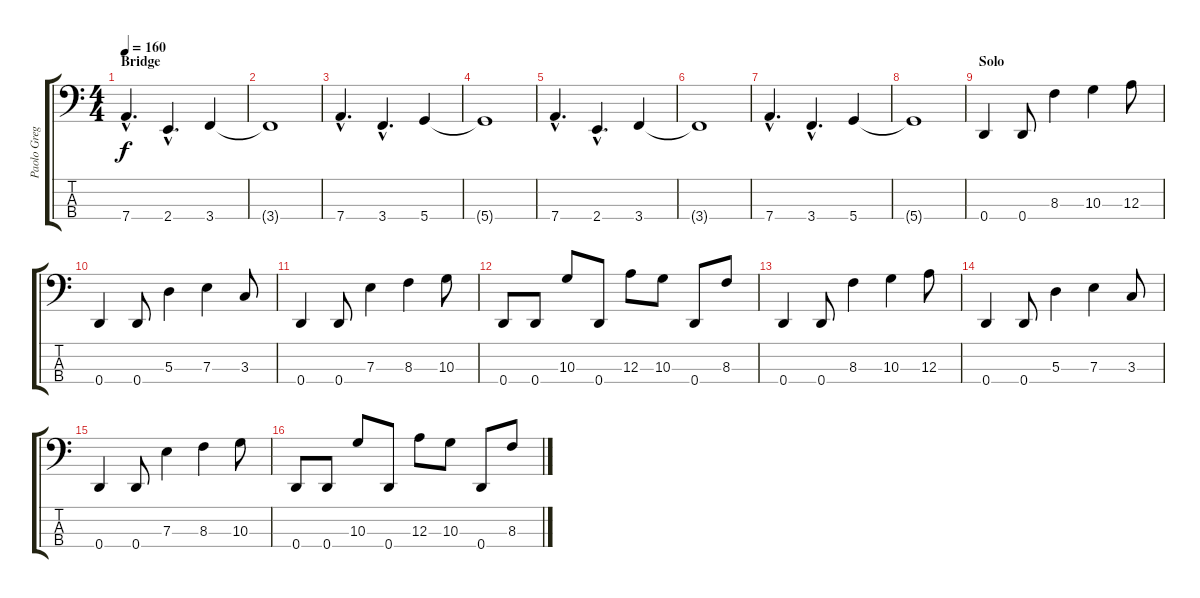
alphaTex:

\track ("Paolo Gregoletto" "Paolo Greg") {instrument electricbasspick}
\staff {score tabs}
\tuning (G2 D2 A1 D1) {hide}
\ts (4 4)
\section ("" "Bridge")
\tempo 160
\clef f4
\ks c
7.4{hac}.4{d dy f} 2.4{hac}.4{d} 3.4.4 |
3.4{t}.1 |
7.4{hac}.4{d} 3.4{hac}.4{d} 5.4.4 |
5.4{t}.1 |
7.4{hac}.4{d} 2.4{hac}.4{d} 3.4.4 |
3.4{t}.1 |
7.4{hac}.4{d} 3.4{hac}.4{d} 5.4.4 |
5.4{t}.1 |
\section ("" "Solo")
0.4.4 0.4.8 8.3.4 10.3.4 12.3.8 |
0.4.4 0.4.8 5.3.4 7.3.4 3.3.8 |
0.4.4 0.4.8 7.3.4 8.3.4 10.3.8 |
0.4.8 0.4.8 10.3.8 0.4.8 12.3.8 10.3.8 0.4.8 8.3.8 |
0.4.4 0.4.8 8.3.4 10.3.4 12.3.8 |
0.4.4 0.4.8 5.3.4 7.3.4 3.3.8 |
0.4.4 0.4.8 7.3.4 8.3.4 10.3.8 |
0.4.8 0.4.8 10.3.8 0.4.8 12.3.8 10.3.8 0.4.8 8.3.8
